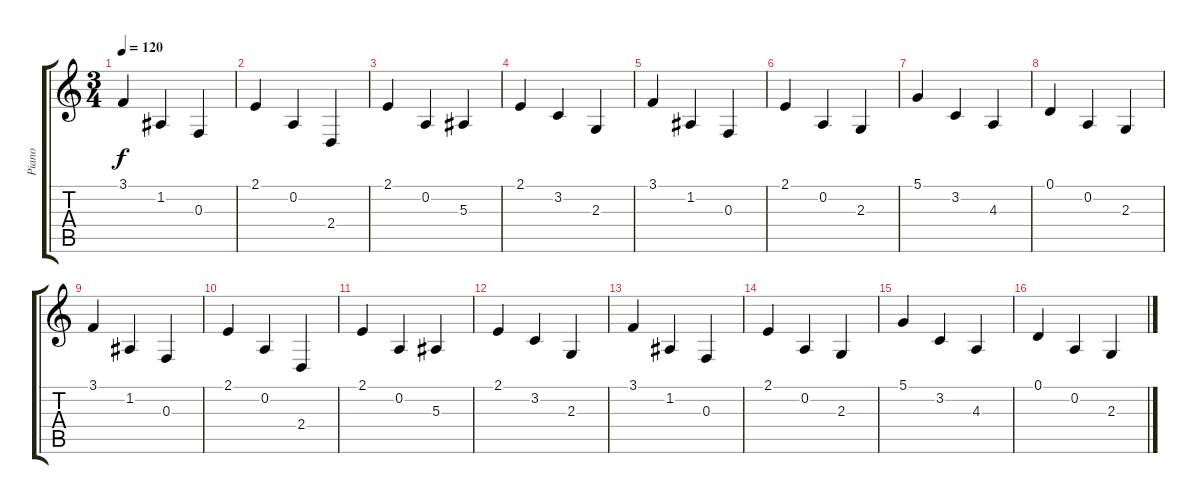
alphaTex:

\track ("Piano" "Piano") {instrument acousticgrandpiano}
\staff {score tabs}
\tuning (D4 A3 F3 C3 G2 D2) {hide}
\ts (3 4)
\tempo 120
\clef g2
\ks c
3.1.4{dy f} 1.2.4 0.3.4 |
2.1.4 0.2.4 2.4.4 |
2.1.4 0.2.4 5.3.4 |
2.1.4 3.2.4 2.3.4 |
3.1.4 1.2.4 0.3.4 |
2.1.4 0.2.4 2.3.4 |
5.1.4 3.2.4 4.3.4 |
0.1.4 0.2.4 2.3.4 |
3.1.4 1.2.4 0.3.4 |
2.1.4 0.2.4 2.4.4 |
2.1.4 0.2.4 5.3.4 |
2.1.4 3.2.4 2.3.4 |
3.1.4 1.2.4 0.3.4 |
2.1.4 0.2.4 2.3.4 |
5.1.4 3.2.4 4.3.4 |
0.1.4 0.2.4 2.3.4
